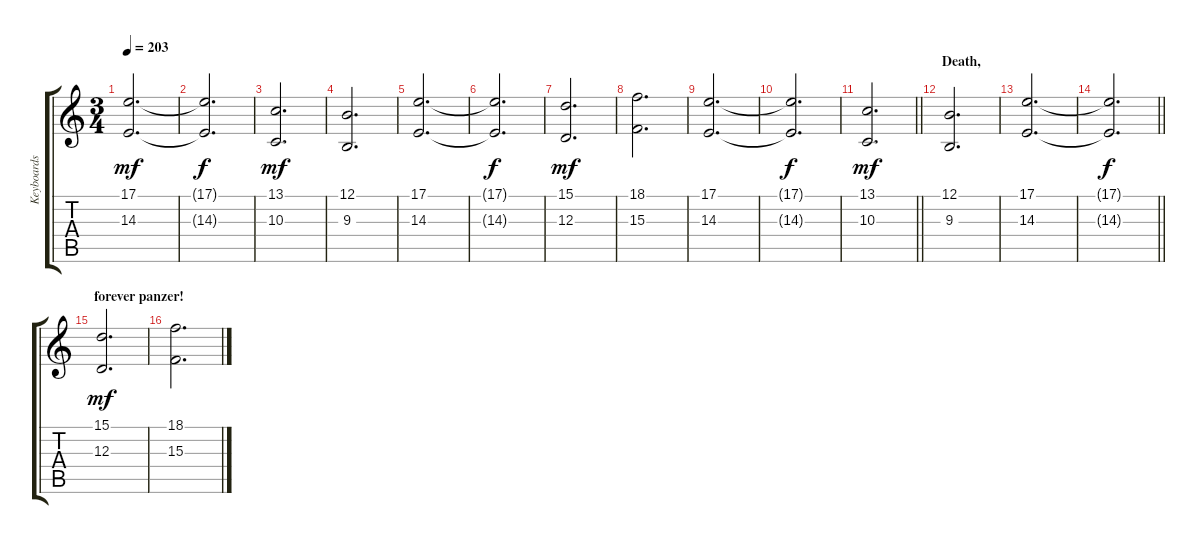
\track ("Keyboards 2" "Keyboards ") {instrument synthstrings2}
\staff {score tabs}
\tuning (B3 Gb3 D3 A2 E2 B1) {hide}
\ts (3 4)
\tempo 203
\clef g2
\ks c
(17.1 14.3).2{d dy mf} |
(17.1{t} 14.3{t}).2{d dy f} |
(13.1 10.3).2{d dy mf} |
(12.1 9.3).2{d} |
(17.1 14.3).2{d} |
(17.1{t} 14.3{t}).2{d dy f} |
(15.1 12.3).2{d dy mf} |
(18.1 15.3).2{d} |
(17.1 14.3).2{d} |
(17.1{t} 14.3{t}).2{d dy f} |
\barLineRight lightlight
(13.1 10.3).2{d dy mf} |
\section ("" "Death,")
(12.1 9.3).2{d} |
(17.1 14.3).2{d} |
\barLineRight lightlight
(17.1{t} 14.3{t}).2{d dy f} |
\section ("" "forever panzer!")
(15.1 12.3).2{d dy mf} |
(18.1 15.3).2{d}
